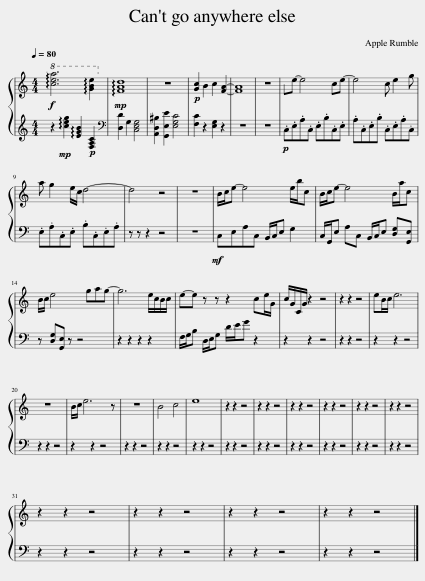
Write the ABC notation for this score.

X:1
%%score { 1 | 2 }
L:1/8
Q:1/4=80
M:4/4
I:linebreak $
K:C
V:1 treble
V:2 treble
V:1
!f!!8va(! !arpeggio![c'e'a']6 !arpeggio![gbe']2!8va)! |!mp! !arpeggio![FAd]8 | z8 |!p! [Gc]2 B2 c2 [FA]2- | [FA]8 | %5
 z8 |xe- e4 ce- | e4 c e2 g |$ a g2 e/c/ d4- | d4 z4 | %10
 z8 | B/c/e- e4 e/b/c | B/c/e- e4 B/a/c |$ B/c/ e4 gag- | g6 e/c/B/c/ | %15
 e-e z z z2 ce/G/ | c/G/C/G/ z2 z4 | z2 z2 z4 | eB/c/ e6 |$ z8 | %20
 B/c/ e6 z | z8 | B4 c4 | e8 | z2 z2 z4 | %25
 z2 z2 z4 | z2 z2 z4 | z2 z2 z4 | z2 z2 z4 | z2 z2 z4 |$ %30
 z2 z2 z4 | z2 z2 z4 | z2 z2 z4 | z2 z2 z4 |] %34
V:2
 z2!mp! !arpeggio![ceg]2 !arpeggio![EGB]2!p! [F,A,C]2 |[K:bass] [D,D]2 G,2 [C,E,G,]4 | [A,,D,^B,]2 [G,,E,E]2 [E,G,C]4 | [F,C]2 z2 [E,G,]2 z2 | z8 | %5
 z8 |!p! .C,.E,.A,.C, .E,.B,.C,.E, | .A,.C,.E,.B, .C,.E,.A,.C, |$ .E,.A,.C,.E, .B,.C,.E,.A, | z z z2 z4 | %10
 z8 |!mf! C,E,A,C, B,,/C,/E, G,2 | C,/G,,/E, A,C, B,,/C,/E, [D,G,][G,,E,] |$ z [D,G,][G,,E,] z z4 | z2 z2 z2 z2 | %15
 F,/G,/B, D,/E,/G, D/E/G z2 | z2 z2 z4 | z2 z2 z4 | z2 z2 z4 |$ z2 z2 z4 | %20
 z2 z2 z4 | z2 z2 z4 | z2 z2 z4 | z2 z2 z4 | z2 z2 z4 | %25
 z2 z2 z4 | z2 z2 z4 | z2 z2 z4 | z2 z2 z4 | z2 z2 z4 |$ %30
 z2 z2 z4 | z2 z2 z4 | z2 z2 z4 | z2 z2 z4 |] %34
